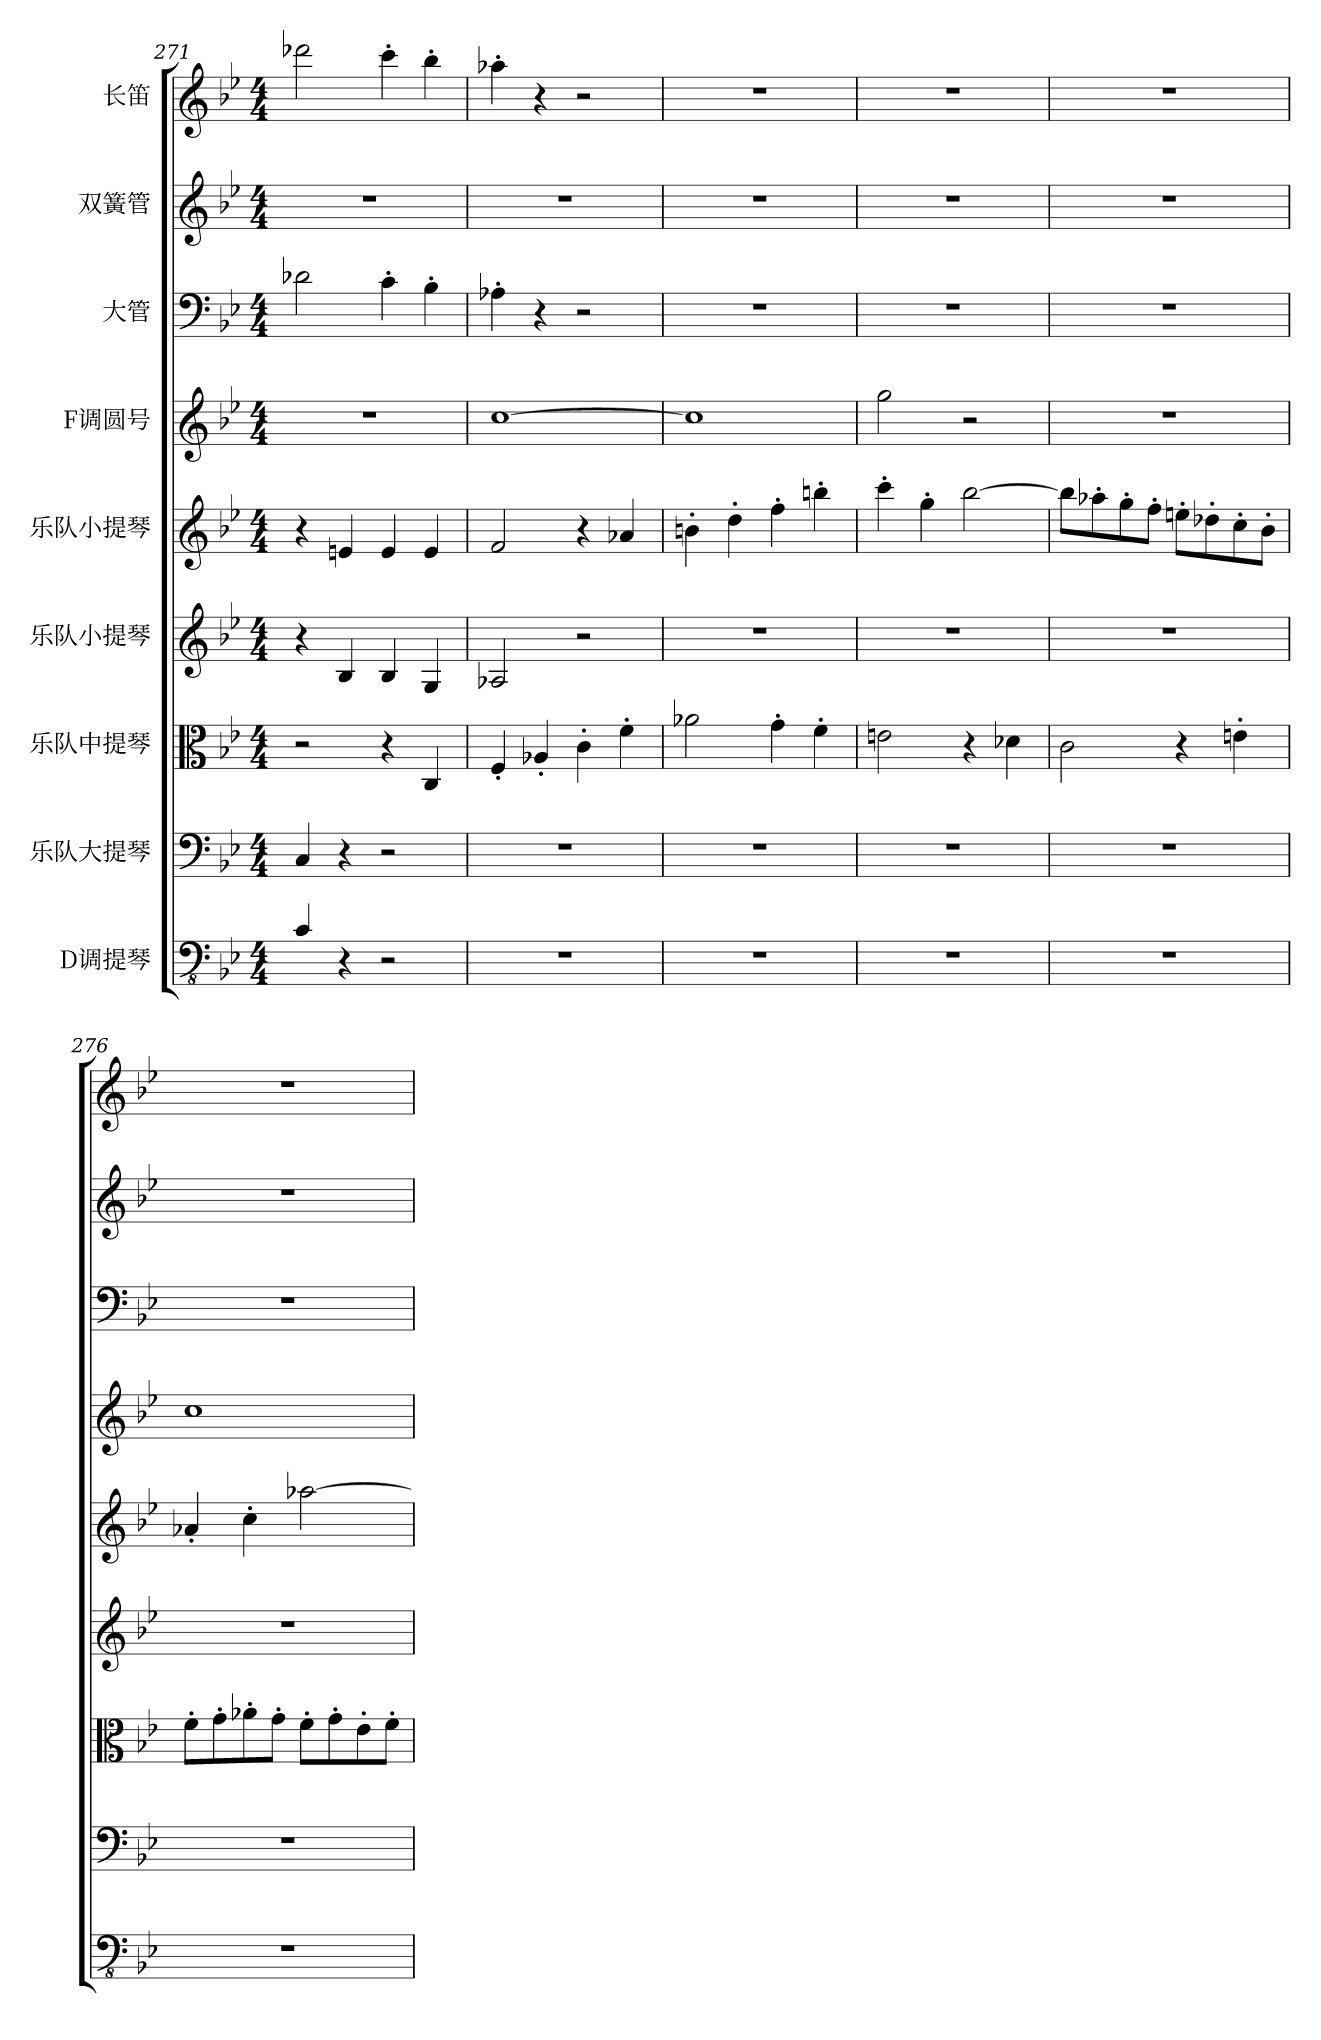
**kern	**kern	**kern	**kern	**kern	**kern	**kern	**kern	**kern
*part9	*part8	*part7	*part6	*part5	*part4	*part3	*part2	*part1
*staff9	*staff8	*staff7	*staff6	*staff5	*staff4	*staff3	*staff2	*staff1
*I"D调提琴	*I"乐队大提琴	*I"乐队中提琴	*I"乐队小提琴	*I"乐队小提琴	*I"F调圆号	*I"大管	*I"双簧管	*I"长笛
!!LO:PB:g=z
*clefFv4	*clefF4	*clefC3	*clefG2	*clefG2	*clefG2	*clefF4	*clefG2	*clefG2
*ITrd7c12	*	*	*	*	*ITrd4c7	*	*	*
*k[b-e-]	*k[b-e-]	*k[b-e-]	*k[b-e-]	*k[b-e-]	*k[b-e-a-]	*k[b-e-]	*k[b-e-]	*k[b-e-]
*M4/4	*M4/4	*M4/4	*M4/4	*M4/4	*M4/4	*M4/4	*M4/4	*M4/4
=271	=271	=271	=271	=271	=271	=271	=271	=271
4CC/	4C/	2r	4r	4r	1r	2d-X\	1r	2ddd-X\
4r	4r	.	4B-/	4en/	.	.	.	.
2r	2r	4r	4B-/	4e/	.	4c'\	.	4ccc'\
.	.	4C/	4G/	4e/	.	4B-'\	.	4bb-'\
=272	=272	=272	=272	=272	=272	=272	=272	=272
1r	1r	4F'/	2A-X/	2f/	[1f	4A-X'\	1r	4aa-X'\
.	.	4A-X'/	.	.	.	4r	.	4r
.	.	4c'\	2r	4r	.	2r	.	2r
.	.	4f'\	.	4a-X/	.	.	.	.
=273	=273	=273	=273	=273	=273	=273	=273	=273
1r	1r	2a-X\	1r	4bn'\	1f]	1r	1r	1r
.	.	.	.	4dd'\	.	.	.	.
.	.	4g'\	.	4ff'\	.	.	.	.
.	.	4f'\	.	4bbn'\	.	.	.	.
=274	=274	=274	=274	=274	=274	=274	=274	=274
1r	1r	2en\	1r	4ccc'\	2cc\	1r	1r	1r
.	.	.	.	4gg'\	.	.	.	.
.	.	4r	.	[2bb-\	2r	.	.	.
.	.	4d-X\	.	.	.	.	.	.
=275	=275	=275	=275	=275	=275	=275	=275	=275
1r	1r	2c\	1r	8bb-\L]	1r	1r	1r	1r
.	.	.	.	8aa-X'\	.	.	.	.
.	.	.	.	8gg'\	.	.	.	.
.	.	.	.	8ff'\J	.	.	.	.
.	.	4r	.	8een'\L	.	.	.	.
.	.	.	.	8dd-X'\	.	.	.	.
.	.	4en'\	.	8cc'\	.	.	.	.
.	.	.	.	8b-'\J	.	.	.	.
!!LO:PB:g=z
=276	=276	=276	=276	=276	=276	=276	=276	=276
1r	1r	8f'\L	1r	4a-X'/	1f	1r	1r	1r
.	.	8g'\	.	.	.	.	.	.
.	.	8a-X'\	.	4cc'\	.	.	.	.
.	.	8g'\J	.	.	.	.	.	.
.	.	8f'\L	.	[2aa-X\	.	.	.	.
.	.	8g'\	.	.	.	.	.	.
.	.	8e-'\	.	.	.	.	.	.
.	.	8f'\J	.	.	.	.	.	.
=	=	=	=	=	=	=	=	=
*-	*-	*-	*-	*-	*-	*-	*-	*-
